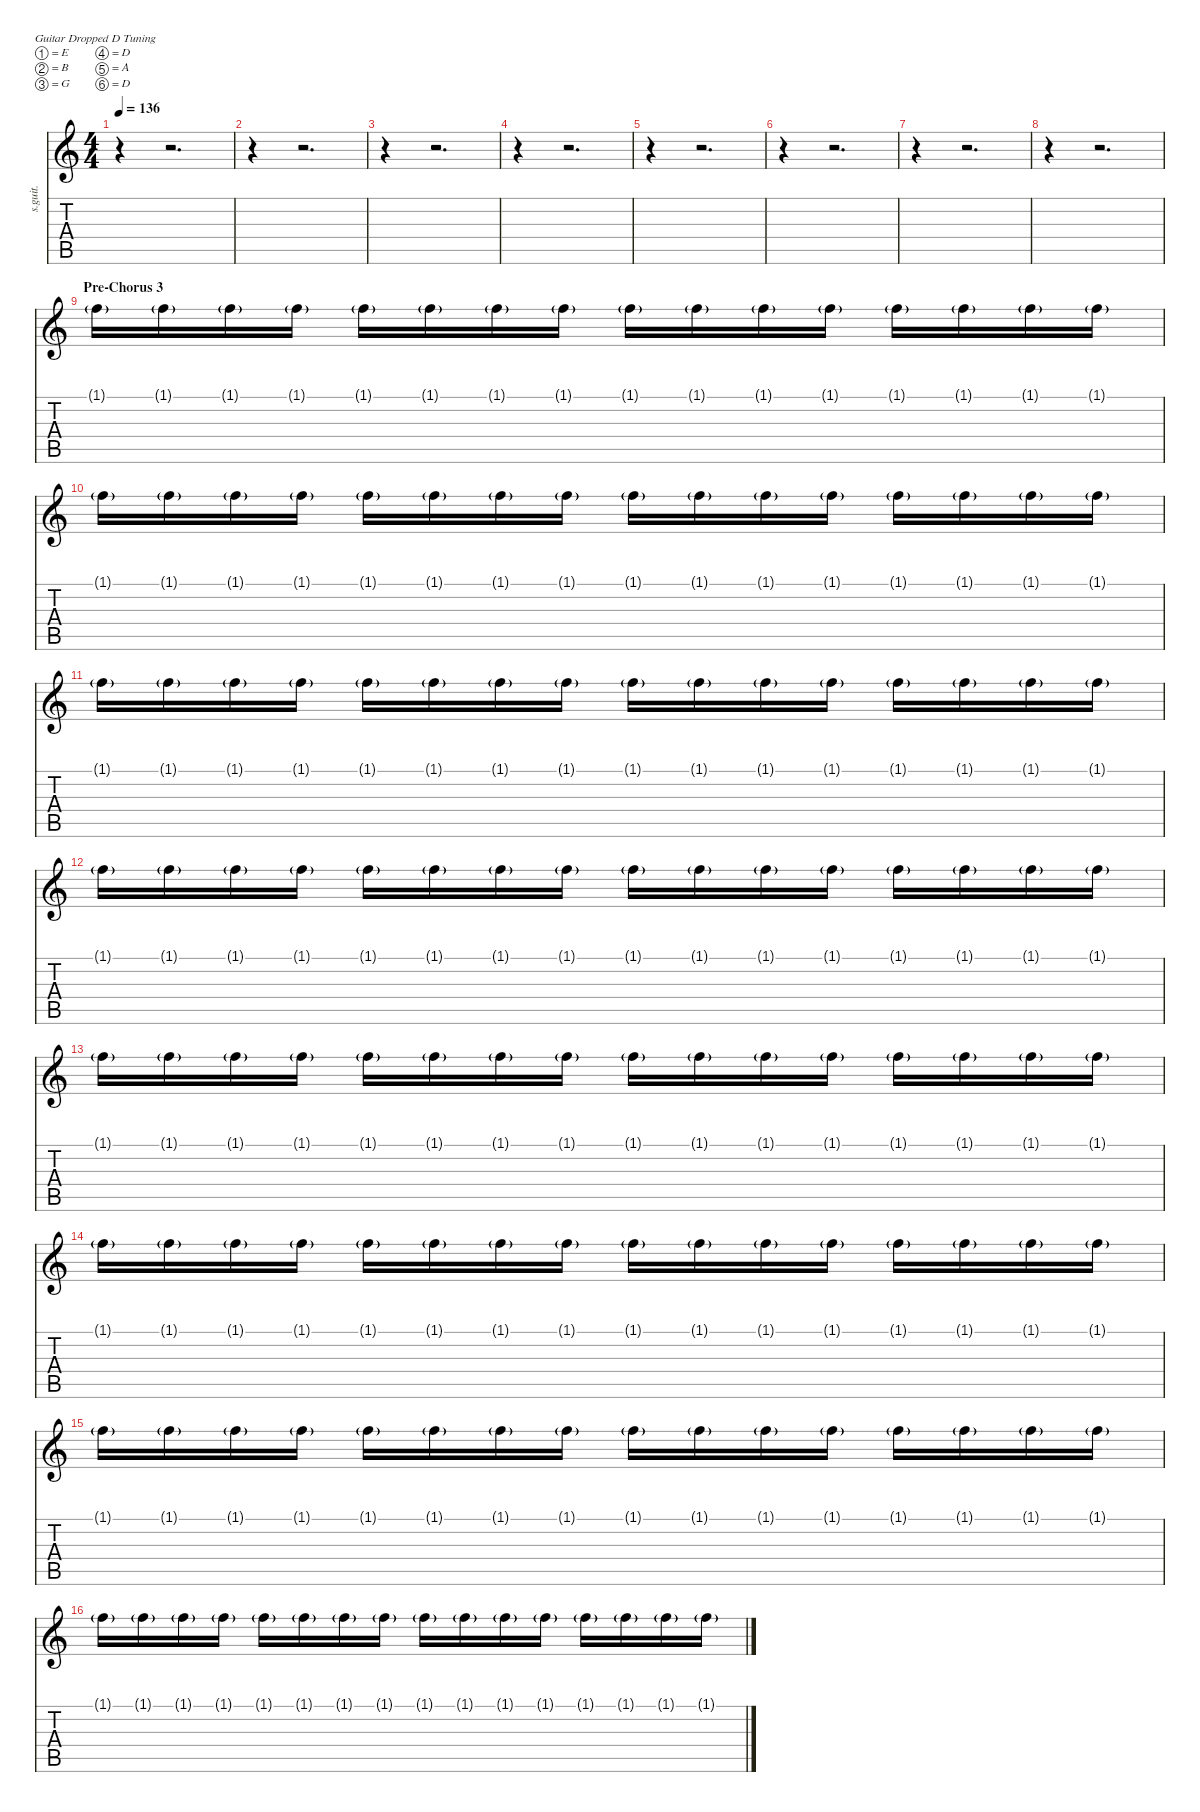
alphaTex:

\defaultSystemsLayout 4
\hideDynamics
\bracketExtendMode nobrackets
\track ("(Synth)" "s.guit.") {instrument stringensemble1}
\staff {score tabs}
\tuning (E4 B3 G3 D3 A2 D2)
\displaytranspose 12
\ts (4 4)
\tempo 136
\clef g2
\ks c
r.4{dy f} r.2{d} |
r.4 r.2{d} |
r.4 r.2{d} |
r.4 r.2{d} |
r.4 r.2{d} |
r.4 r.2{d} |
r.4 r.2{d} |
r.4 r.2{d} |
\section ("" "Pre-Chorus 3")
1.1{g}.16{lyrics (0 "") lyrics (1 "") lyrics (2 "") lyrics (3 "") lyrics (4 "") dy mp} 1.1{g}.16{lyrics (0 "") lyrics (1 "") lyrics (2 "") lyrics (3 "") lyrics (4 "")} 1.1{g}.16{lyrics (0 "") lyrics (1 "") lyrics (2 "") lyrics (3 "") lyrics (4 "")} 1.1{g}.16{lyrics (0 "") lyrics (1 "") lyrics (2 "") lyrics (3 "") lyrics (4 "")} 1.1{g}.16{lyrics (0 "") lyrics (1 "") lyrics (2 "") lyrics (3 "") lyrics (4 "")} 1.1{g}.16{lyrics (0 "") lyrics (1 "") lyrics (2 "") lyrics (3 "") lyrics (4 "")} 1.1{g}.16{lyrics (0 "") lyrics (1 "") lyrics (2 "") lyrics (3 "") lyrics (4 "")} 1.1{g}.16{lyrics (0 "") lyrics (1 "") lyrics (2 "") lyrics (3 "") lyrics (4 "")} 1.1{g}.16{lyrics (0 "") lyrics (1 "") lyrics (2 "") lyrics (3 "") lyrics (4 "")} 1.1{g}.16{lyrics (0 "") lyrics (1 "") lyrics (2 "") lyrics (3 "") lyrics (4 "")} 1.1{g}.16{lyrics (0 "") lyrics (1 "") lyrics (2 "") lyrics (3 "") lyrics (4 "")} 1.1{g}.16{lyrics (0 "") lyrics (1 "") lyrics (2 "") lyrics (3 "") lyrics (4 "")} 1.1{g}.16{lyrics (0 "") lyrics (1 "") lyrics (2 "") lyrics (3 "") lyrics (4 "")} 1.1{g}.16{lyrics (0 "") lyrics (1 "") lyrics (2 "") lyrics (3 "") lyrics (4 "")} 1.1{g}.16{lyrics (0 "") lyrics (1 "") lyrics (2 "") lyrics (3 "") lyrics (4 "")} 1.1{g}.16{lyrics (0 "") lyrics (1 "") lyrics (2 "") lyrics (3 "") lyrics (4 "")} |
1.1{g}.16{lyrics (0 "") lyrics (1 "") lyrics (2 "") lyrics (3 "") lyrics (4 "")} 1.1{g}.16{lyrics (0 "") lyrics (1 "") lyrics (2 "") lyrics (3 "") lyrics (4 "")} 1.1{g}.16{lyrics (0 "") lyrics (1 "") lyrics (2 "") lyrics (3 "") lyrics (4 "")} 1.1{g}.16{lyrics (0 "") lyrics (1 "") lyrics (2 "") lyrics (3 "") lyrics (4 "")} 1.1{g}.16{lyrics (0 "") lyrics (1 "") lyrics (2 "") lyrics (3 "") lyrics (4 "")} 1.1{g}.16{lyrics (0 "") lyrics (1 "") lyrics (2 "") lyrics (3 "") lyrics (4 "")} 1.1{g}.16{lyrics (0 "") lyrics (1 "") lyrics (2 "") lyrics (3 "") lyrics (4 "")} 1.1{g}.16{lyrics (0 "") lyrics (1 "") lyrics (2 "") lyrics (3 "") lyrics (4 "")} 1.1{g}.16{lyrics (0 "") lyrics (1 "") lyrics (2 "") lyrics (3 "") lyrics (4 "")} 1.1{g}.16{lyrics (0 "") lyrics (1 "") lyrics (2 "") lyrics (3 "") lyrics (4 "")} 1.1{g}.16{lyrics (0 "") lyrics (1 "") lyrics (2 "") lyrics (3 "") lyrics (4 "")} 1.1{g}.16{lyrics (0 "") lyrics (1 "") lyrics (2 "") lyrics (3 "") lyrics (4 "")} 1.1{g}.16{lyrics (0 "") lyrics (1 "") lyrics (2 "") lyrics (3 "") lyrics (4 "")} 1.1{g}.16{lyrics (0 "") lyrics (1 "") lyrics (2 "") lyrics (3 "") lyrics (4 "")} 1.1{g}.16{lyrics (0 "") lyrics (1 "") lyrics (2 "") lyrics (3 "") lyrics (4 "")} 1.1{g}.16{lyrics (0 "") lyrics (1 "") lyrics (2 "") lyrics (3 "") lyrics (4 "")} |
1.1{g}.16{lyrics (0 "") lyrics (1 "") lyrics (2 "") lyrics (3 "") lyrics (4 "")} 1.1{g}.16{lyrics (0 "") lyrics (1 "") lyrics (2 "") lyrics (3 "") lyrics (4 "")} 1.1{g}.16{lyrics (0 "") lyrics (1 "") lyrics (2 "") lyrics (3 "") lyrics (4 "")} 1.1{g}.16{lyrics (0 "") lyrics (1 "") lyrics (2 "") lyrics (3 "") lyrics (4 "")} 1.1{g}.16{lyrics (0 "") lyrics (1 "") lyrics (2 "") lyrics (3 "") lyrics (4 "")} 1.1{g}.16{lyrics (0 "") lyrics (1 "") lyrics (2 "") lyrics (3 "") lyrics (4 "")} 1.1{g}.16{lyrics (0 "") lyrics (1 "") lyrics (2 "") lyrics (3 "") lyrics (4 "")} 1.1{g}.16{lyrics (0 "") lyrics (1 "") lyrics (2 "") lyrics (3 "") lyrics (4 "")} 1.1{g}.16{lyrics (0 "") lyrics (1 "") lyrics (2 "") lyrics (3 "") lyrics (4 "")} 1.1{g}.16{lyrics (0 "") lyrics (1 "") lyrics (2 "") lyrics (3 "") lyrics (4 "")} 1.1{g}.16{lyrics (0 "") lyrics (1 "") lyrics (2 "") lyrics (3 "") lyrics (4 "")} 1.1{g}.16{lyrics (0 "") lyrics (1 "") lyrics (2 "") lyrics (3 "") lyrics (4 "")} 1.1{g}.16{lyrics (0 "") lyrics (1 "") lyrics (2 "") lyrics (3 "") lyrics (4 "")} 1.1{g}.16{lyrics (0 "") lyrics (1 "") lyrics (2 "") lyrics (3 "") lyrics (4 "")} 1.1{g}.16{lyrics (0 "") lyrics (1 "") lyrics (2 "") lyrics (3 "") lyrics (4 "")} 1.1{g}.16{lyrics (0 "") lyrics (1 "") lyrics (2 "") lyrics (3 "") lyrics (4 "")} |
1.1{g}.16{lyrics (0 "") lyrics (1 "") lyrics (2 "") lyrics (3 "") lyrics (4 "")} 1.1{g}.16{lyrics (0 "") lyrics (1 "") lyrics (2 "") lyrics (3 "") lyrics (4 "")} 1.1{g}.16{lyrics (0 "") lyrics (1 "") lyrics (2 "") lyrics (3 "") lyrics (4 "")} 1.1{g}.16{lyrics (0 "") lyrics (1 "") lyrics (2 "") lyrics (3 "") lyrics (4 "")} 1.1{g}.16{lyrics (0 "") lyrics (1 "") lyrics (2 "") lyrics (3 "") lyrics (4 "")} 1.1{g}.16{lyrics (0 "") lyrics (1 "") lyrics (2 "") lyrics (3 "") lyrics (4 "")} 1.1{g}.16{lyrics (0 "") lyrics (1 "") lyrics (2 "") lyrics (3 "") lyrics (4 "")} 1.1{g}.16{lyrics (0 "") lyrics (1 "") lyrics (2 "") lyrics (3 "") lyrics (4 "")} 1.1{g}.16{lyrics (0 "") lyrics (1 "") lyrics (2 "") lyrics (3 "") lyrics (4 "")} 1.1{g}.16{lyrics (0 "") lyrics (1 "") lyrics (2 "") lyrics (3 "") lyrics (4 "")} 1.1{g}.16{lyrics (0 "") lyrics (1 "") lyrics (2 "") lyrics (3 "") lyrics (4 "")} 1.1{g}.16{lyrics (0 "") lyrics (1 "") lyrics (2 "") lyrics (3 "") lyrics (4 "")} 1.1{g}.16{lyrics (0 "") lyrics (1 "") lyrics (2 "") lyrics (3 "") lyrics (4 "")} 1.1{g}.16{lyrics (0 "") lyrics (1 "") lyrics (2 "") lyrics (3 "") lyrics (4 "")} 1.1{g}.16{lyrics (0 "") lyrics (1 "") lyrics (2 "") lyrics (3 "") lyrics (4 "")} 1.1{g}.16{lyrics (0 "") lyrics (1 "") lyrics (2 "") lyrics (3 "") lyrics (4 "")} |
1.1{g}.16{lyrics (0 "") lyrics (1 "") lyrics (2 "") lyrics (3 "") lyrics (4 "")} 1.1{g}.16{lyrics (0 "") lyrics (1 "") lyrics (2 "") lyrics (3 "") lyrics (4 "")} 1.1{g}.16{lyrics (0 "") lyrics (1 "") lyrics (2 "") lyrics (3 "") lyrics (4 "")} 1.1{g}.16{lyrics (0 "") lyrics (1 "") lyrics (2 "") lyrics (3 "") lyrics (4 "")} 1.1{g}.16{lyrics (0 "") lyrics (1 "") lyrics (2 "") lyrics (3 "") lyrics (4 "")} 1.1{g}.16{lyrics (0 "") lyrics (1 "") lyrics (2 "") lyrics (3 "") lyrics (4 "")} 1.1{g}.16{lyrics (0 "") lyrics (1 "") lyrics (2 "") lyrics (3 "") lyrics (4 "")} 1.1{g}.16{lyrics (0 "") lyrics (1 "") lyrics (2 "") lyrics (3 "") lyrics (4 "")} 1.1{g}.16{lyrics (0 "") lyrics (1 "") lyrics (2 "") lyrics (3 "") lyrics (4 "")} 1.1{g}.16{lyrics (0 "") lyrics (1 "") lyrics (2 "") lyrics (3 "") lyrics (4 "")} 1.1{g}.16{lyrics (0 "") lyrics (1 "") lyrics (2 "") lyrics (3 "") lyrics (4 "")} 1.1{g}.16{lyrics (0 "") lyrics (1 "") lyrics (2 "") lyrics (3 "") lyrics (4 "")} 1.1{g}.16{lyrics (0 "") lyrics (1 "") lyrics (2 "") lyrics (3 "") lyrics (4 "")} 1.1{g}.16{lyrics (0 "") lyrics (1 "") lyrics (2 "") lyrics (3 "") lyrics (4 "")} 1.1{g}.16{lyrics (0 "") lyrics (1 "") lyrics (2 "") lyrics (3 "") lyrics (4 "")} 1.1{g}.16{lyrics (0 "") lyrics (1 "") lyrics (2 "") lyrics (3 "") lyrics (4 "")} |
1.1{g}.16{lyrics (0 "") lyrics (1 "") lyrics (2 "") lyrics (3 "") lyrics (4 "")} 1.1{g}.16{lyrics (0 "") lyrics (1 "") lyrics (2 "") lyrics (3 "") lyrics (4 "")} 1.1{g}.16{lyrics (0 "") lyrics (1 "") lyrics (2 "") lyrics (3 "") lyrics (4 "")} 1.1{g}.16{lyrics (0 "") lyrics (1 "") lyrics (2 "") lyrics (3 "") lyrics (4 "")} 1.1{g}.16{lyrics (0 "") lyrics (1 "") lyrics (2 "") lyrics (3 "") lyrics (4 "")} 1.1{g}.16{lyrics (0 "") lyrics (1 "") lyrics (2 "") lyrics (3 "") lyrics (4 "")} 1.1{g}.16{lyrics (0 "") lyrics (1 "") lyrics (2 "") lyrics (3 "") lyrics (4 "")} 1.1{g}.16{lyrics (0 "") lyrics (1 "") lyrics (2 "") lyrics (3 "") lyrics (4 "")} 1.1{g}.16{lyrics (0 "") lyrics (1 "") lyrics (2 "") lyrics (3 "") lyrics (4 "")} 1.1{g}.16{lyrics (0 "") lyrics (1 "") lyrics (2 "") lyrics (3 "") lyrics (4 "")} 1.1{g}.16{lyrics (0 "") lyrics (1 "") lyrics (2 "") lyrics (3 "") lyrics (4 "")} 1.1{g}.16{lyrics (0 "") lyrics (1 "") lyrics (2 "") lyrics (3 "") lyrics (4 "")} 1.1{g}.16{lyrics (0 "") lyrics (1 "") lyrics (2 "") lyrics (3 "") lyrics (4 "")} 1.1{g}.16{lyrics (0 "") lyrics (1 "") lyrics (2 "") lyrics (3 "") lyrics (4 "")} 1.1{g}.16{lyrics (0 "") lyrics (1 "") lyrics (2 "") lyrics (3 "") lyrics (4 "")} 1.1{g}.16{lyrics (0 "") lyrics (1 "") lyrics (2 "") lyrics (3 "") lyrics (4 "")} |
1.1{g}.16{lyrics (0 "") lyrics (1 "") lyrics (2 "") lyrics (3 "") lyrics (4 "")} 1.1{g}.16{lyrics (0 "") lyrics (1 "") lyrics (2 "") lyrics (3 "") lyrics (4 "")} 1.1{g}.16{lyrics (0 "") lyrics (1 "") lyrics (2 "") lyrics (3 "") lyrics (4 "")} 1.1{g}.16{lyrics (0 "") lyrics (1 "") lyrics (2 "") lyrics (3 "") lyrics (4 "")} 1.1{g}.16{lyrics (0 "") lyrics (1 "") lyrics (2 "") lyrics (3 "") lyrics (4 "")} 1.1{g}.16{lyrics (0 "") lyrics (1 "") lyrics (2 "") lyrics (3 "") lyrics (4 "")} 1.1{g}.16{lyrics (0 "") lyrics (1 "") lyrics (2 "") lyrics (3 "") lyrics (4 "")} 1.1{g}.16{lyrics (0 "") lyrics (1 "") lyrics (2 "") lyrics (3 "") lyrics (4 "")} 1.1{g}.16{lyrics (0 "") lyrics (1 "") lyrics (2 "") lyrics (3 "") lyrics (4 "")} 1.1{g}.16{lyrics (0 "") lyrics (1 "") lyrics (2 "") lyrics (3 "") lyrics (4 "")} 1.1{g}.16{lyrics (0 "") lyrics (1 "") lyrics (2 "") lyrics (3 "") lyrics (4 "")} 1.1{g}.16{lyrics (0 "") lyrics (1 "") lyrics (2 "") lyrics (3 "") lyrics (4 "")} 1.1{g}.16{lyrics (0 "") lyrics (1 "") lyrics (2 "") lyrics (3 "") lyrics (4 "")} 1.1{g}.16{lyrics (0 "") lyrics (1 "") lyrics (2 "") lyrics (3 "") lyrics (4 "")} 1.1{g}.16{lyrics (0 "") lyrics (1 "") lyrics (2 "") lyrics (3 "") lyrics (4 "")} 1.1{g}.16{lyrics (0 "") lyrics (1 "") lyrics (2 "") lyrics (3 "") lyrics (4 "")} |
1.1{g}.16{lyrics (0 "") lyrics (1 "") lyrics (2 "") lyrics (3 "") lyrics (4 "")} 1.1{g}.16{lyrics (0 "") lyrics (1 "") lyrics (2 "") lyrics (3 "") lyrics (4 "")} 1.1{g}.16{lyrics (0 "") lyrics (1 "") lyrics (2 "") lyrics (3 "") lyrics (4 "")} 1.1{g}.16{lyrics (0 "") lyrics (1 "") lyrics (2 "") lyrics (3 "") lyrics (4 "")} 1.1{g}.16{lyrics (0 "") lyrics (1 "") lyrics (2 "") lyrics (3 "") lyrics (4 "")} 1.1{g}.16{lyrics (0 "") lyrics (1 "") lyrics (2 "") lyrics (3 "") lyrics (4 "")} 1.1{g}.16{lyrics (0 "") lyrics (1 "") lyrics (2 "") lyrics (3 "") lyrics (4 "")} 1.1{g}.16{lyrics (0 "") lyrics (1 "") lyrics (2 "") lyrics (3 "") lyrics (4 "")} 1.1{g}.16{lyrics (0 "") lyrics (1 "") lyrics (2 "") lyrics (3 "") lyrics (4 "")} 1.1{g}.16{lyrics (0 "") lyrics (1 "") lyrics (2 "") lyrics (3 "") lyrics (4 "")} 1.1{g}.16{lyrics (0 "") lyrics (1 "") lyrics (2 "") lyrics (3 "") lyrics (4 "")} 1.1{g}.16{lyrics (0 "") lyrics (1 "") lyrics (2 "") lyrics (3 "") lyrics (4 "")} 1.1{g}.16{lyrics (0 "") lyrics (1 "") lyrics (2 "") lyrics (3 "") lyrics (4 "")} 1.1{g}.16{lyrics (0 "") lyrics (1 "") lyrics (2 "") lyrics (3 "") lyrics (4 "")} 1.1{g}.16{lyrics (0 "") lyrics (1 "") lyrics (2 "") lyrics (3 "") lyrics (4 "")} 1.1{g}.16{lyrics (0 "") lyrics (1 "") lyrics (2 "") lyrics (3 "") lyrics (4 "")}
